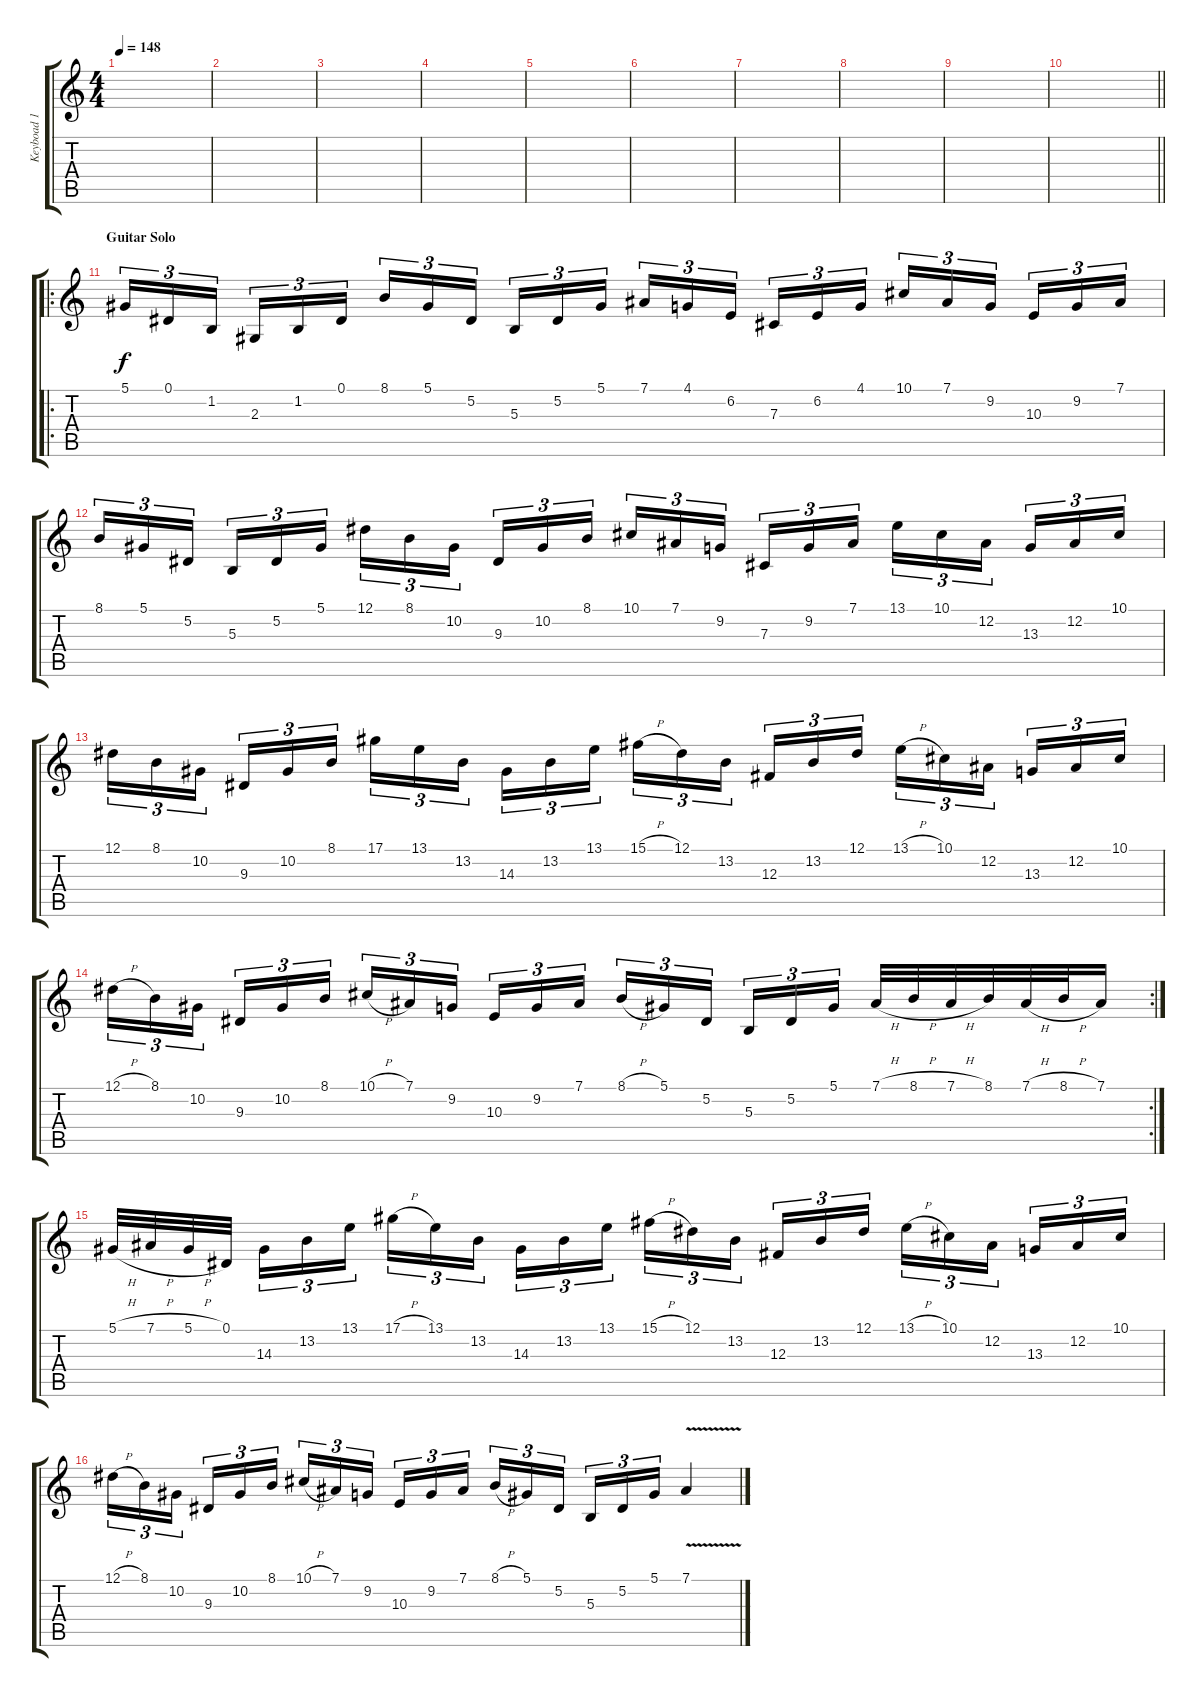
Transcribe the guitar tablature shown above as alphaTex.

\track ("Keyboad 1" "Keyboad 1") {instrument choiraahs}
\staff {score tabs}
\tuning (Eb4 Bb3 Gb3 Db3 Ab2 Eb2) {hide}
\ts (4 4)
\tempo 148
\clef g2
\ks c
|
|
|
|
|
|
|
|
|
\barLineRight lightlight
|
\ro
\section ("" "Guitar Solo")
5.1.16{tu (3 2) volume 15 instrument harpsichord} 0.1.16{tu (3 2)} 1.2.16{tu (3 2) beam splitsecondary} 2.3.16{tu (3 2)} 1.2.16{tu (3 2)} 0.1.16{tu (3 2)} 8.1.16{tu (3 2)} 5.1.16{tu (3 2)} 5.2.16{tu (3 2) beam splitsecondary} 5.3.16{tu (3 2)} 5.2.16{tu (3 2)} 5.1.16{tu (3 2)} 7.1.16{tu (3 2)} 4.1.16{tu (3 2)} 6.2.16{tu (3 2) beam splitsecondary} 7.3.16{tu (3 2)} 6.2.16{tu (3 2)} 4.1.16{tu (3 2)} 10.1.16{tu (3 2)} 7.1.16{tu (3 2)} 9.2.16{tu (3 2) beam splitsecondary} 10.3.16{tu (3 2)} 9.2.16{tu (3 2)} 7.1.16{tu (3 2)} |
8.1.16{tu (3 2)} 5.1.16{tu (3 2)} 5.2.16{tu (3 2) beam splitsecondary} 5.3.16{tu (3 2)} 5.2.16{tu (3 2)} 5.1.16{tu (3 2)} 12.1.16{tu (3 2)} 8.1.16{tu (3 2)} 10.2.16{tu (3 2) beam splitsecondary} 9.3.16{tu (3 2)} 10.2.16{tu (3 2)} 8.1.16{tu (3 2)} 10.1.16{tu (3 2)} 7.1.16{tu (3 2)} 9.2.16{tu (3 2) beam splitsecondary} 7.3.16{tu (3 2)} 9.2.16{tu (3 2)} 7.1.16{tu (3 2)} 13.1.16{tu (3 2)} 10.1.16{tu (3 2)} 12.2.16{tu (3 2) beam splitsecondary} 13.3.16{tu (3 2)} 12.2.16{tu (3 2)} 10.1.16{tu (3 2)} |
12.1.16{tu (3 2)} 8.1.16{tu (3 2)} 10.2.16{tu (3 2) beam splitsecondary} 9.3.16{tu (3 2)} 10.2.16{tu (3 2)} 8.1.16{tu (3 2)} 17.1.16{tu (3 2)} 13.1.16{tu (3 2)} 13.2.16{tu (3 2) beam splitsecondary} 14.3.16{tu (3 2)} 13.2.16{tu (3 2)} 13.1.16{tu (3 2)} 15.1{h}.16{tu (3 2)} 12.1.16{tu (3 2)} 13.2.16{tu (3 2) beam splitsecondary} 12.3.16{tu (3 2)} 13.2.16{tu (3 2)} 12.1.16{tu (3 2)} 13.1{h}.16{tu (3 2)} 10.1.16{tu (3 2)} 12.2.16{tu (3 2) beam splitsecondary} 13.3.16{tu (3 2)} 12.2.16{tu (3 2)} 10.1.16{tu (3 2)} |
\rc 2
12.1{h}.16{tu (3 2)} 8.1.16{tu (3 2)} 10.2.16{tu (3 2) beam splitsecondary} 9.3.16{tu (3 2)} 10.2.16{tu (3 2)} 8.1.16{tu (3 2)} 10.1{h}.16{tu (3 2)} 7.1.16{tu (3 2)} 9.2.16{tu (3 2) beam splitsecondary} 10.3.16{tu (3 2)} 9.2.16{tu (3 2)} 7.1.16{tu (3 2)} 8.1{h}.16{tu (3 2)} 5.1.16{tu (3 2)} 5.2.16{tu (3 2) beam splitsecondary} 5.3.16{tu (3 2)} 5.2.16{tu (3 2)} 5.1.16{tu (3 2)} 7.1{h}.32 8.1{h}.32 7.1{h}.32 8.1.32 7.1{h}.32 8.1{h}.32 7.1.16 |
5.1{h}.32 7.1{h}.32 5.1{h}.32 0.1.32{beam splitsecondary} 14.3.16{tu (3 2)} 13.2.16{tu (3 2)} 13.1.16{tu (3 2)} 17.1{h}.16{tu (3 2)} 13.1.16{tu (3 2)} 13.2.16{tu (3 2) beam splitsecondary} 14.3.16{tu (3 2)} 13.2.16{tu (3 2)} 13.1.16{tu (3 2)} 15.1{h}.16{tu (3 2)} 12.1.16{tu (3 2)} 13.2.16{tu (3 2) beam splitsecondary} 12.3.16{tu (3 2)} 13.2.16{tu (3 2)} 12.1.16{tu (3 2)} 13.1{h}.16{tu (3 2)} 10.1.16{tu (3 2)} 12.2.16{tu (3 2) beam splitsecondary} 13.3.16{tu (3 2)} 12.2.16{tu (3 2)} 10.1.16{tu (3 2)} |
12.1{h}.16{tu (3 2)} 8.1.16{tu (3 2)} 10.2.16{tu (3 2) beam splitsecondary} 9.3.16{tu (3 2)} 10.2.16{tu (3 2)} 8.1.16{tu (3 2)} 10.1{h}.16{tu (3 2)} 7.1.16{tu (3 2)} 9.2.16{tu (3 2) beam splitsecondary} 10.3.16{tu (3 2)} 9.2.16{tu (3 2)} 7.1.16{tu (3 2)} 8.1{h}.16{tu (3 2)} 5.1.16{tu (3 2)} 5.2.16{tu (3 2) beam splitsecondary} 5.3.16{tu (3 2)} 5.2.16{tu (3 2)} 5.1.16{tu (3 2)} 7.1{v}.4
